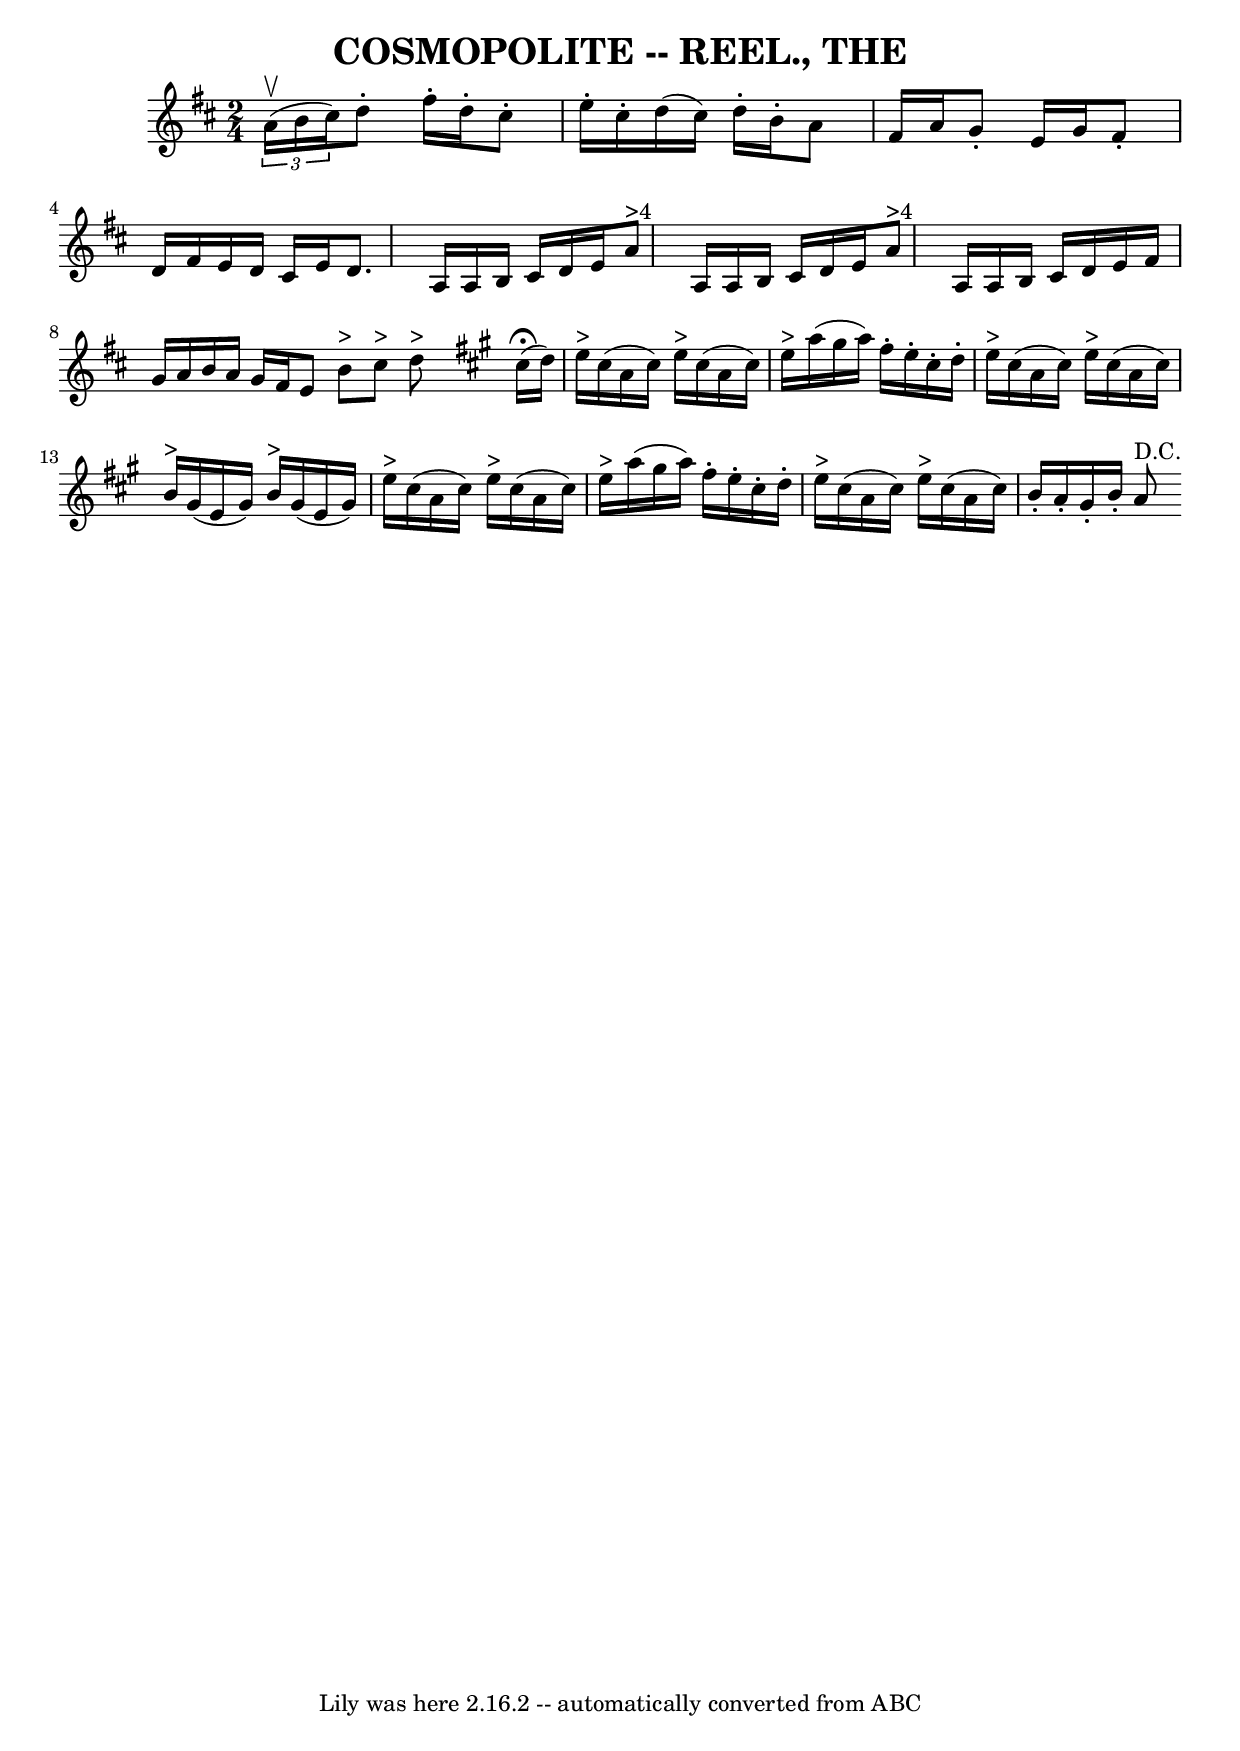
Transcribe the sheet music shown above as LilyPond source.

\version "2.7.40"
\include "Mammoth.ily"
\header {
	crossRefNumber = "8"
	footnotes = ""
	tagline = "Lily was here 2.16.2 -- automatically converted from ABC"
	title = "COSMOPOLITE -- REEL., THE"
}
voicedefault =  {


\time 2/4 
\key d \major   \times 2/3 { a'16^\upbow(b'16 cis''16) } 
|
 d''8 -. fis''16 -. d''16 -. cis''8 -. e''16 -. cis''16 -. 
|
 d''16 (cis''16) d''16 -. b'16 -. a'8 fis'16 a'16  
|
 g'8 -. e'16 g'16 fis'8 -. d'16 fis'16  |
 e'16  
 d'16 cis'16 e'16 d'8. a16  |
 a16 b16 cis'16    
d'16 e'16 a'8^">4" a16  |
 a16 b16 cis'16 d'16    
e'16 a'8^">4" a16  |
 a16 b16 cis'16 d'16 e'16    
fis'16 g'16 a'16  |
 b'16 a'16 g'16 fis'16 e'8  
\bar ":|" b'8^">" cis''8^">" d''8^">"   \bar "||"   
\key a \major   
\bar "|:" cis''16^\fermata(d''16) |
 e''16^">" cis''16 (
a'16 cis''16) e''16^">" cis''16 (a'16 cis''16) |
   
e''16^">" a''16 (gis''16 a''16) fis''16 -. e''16 -. cis''16 
-. d''16 -. |
 e''16^">" cis''16 (a'16 cis''16) e''16 
^">" cis''16 (a'16 cis''16) |
 b'16^">" gis'16 (e'16   
 gis'16) b'16^">" gis'16 (e'16 gis'16) |
 e''16 
^">" cis''16 (a'16 cis''16) e''16^">" cis''16 (a'16    
cis''16) |
 e''16^">" a''16 (gis''16 a''16) fis''16 -. 
 e''16 -. cis''16 -. d''16 -. |
 e''16^">" cis''16 (a'16    
cis''16) e''16^">" cis''16 (a'16 cis''16) |
 b'16 -. 
 a'16 -. gis'16 -. b'16 -. a'8^"D.C."   \bar ":|"   
}

\score{
    <<

	\context Staff="default"
	{
	    \voicedefault 
	}

    >>
	\layout {
	}
	\midi {}
}
